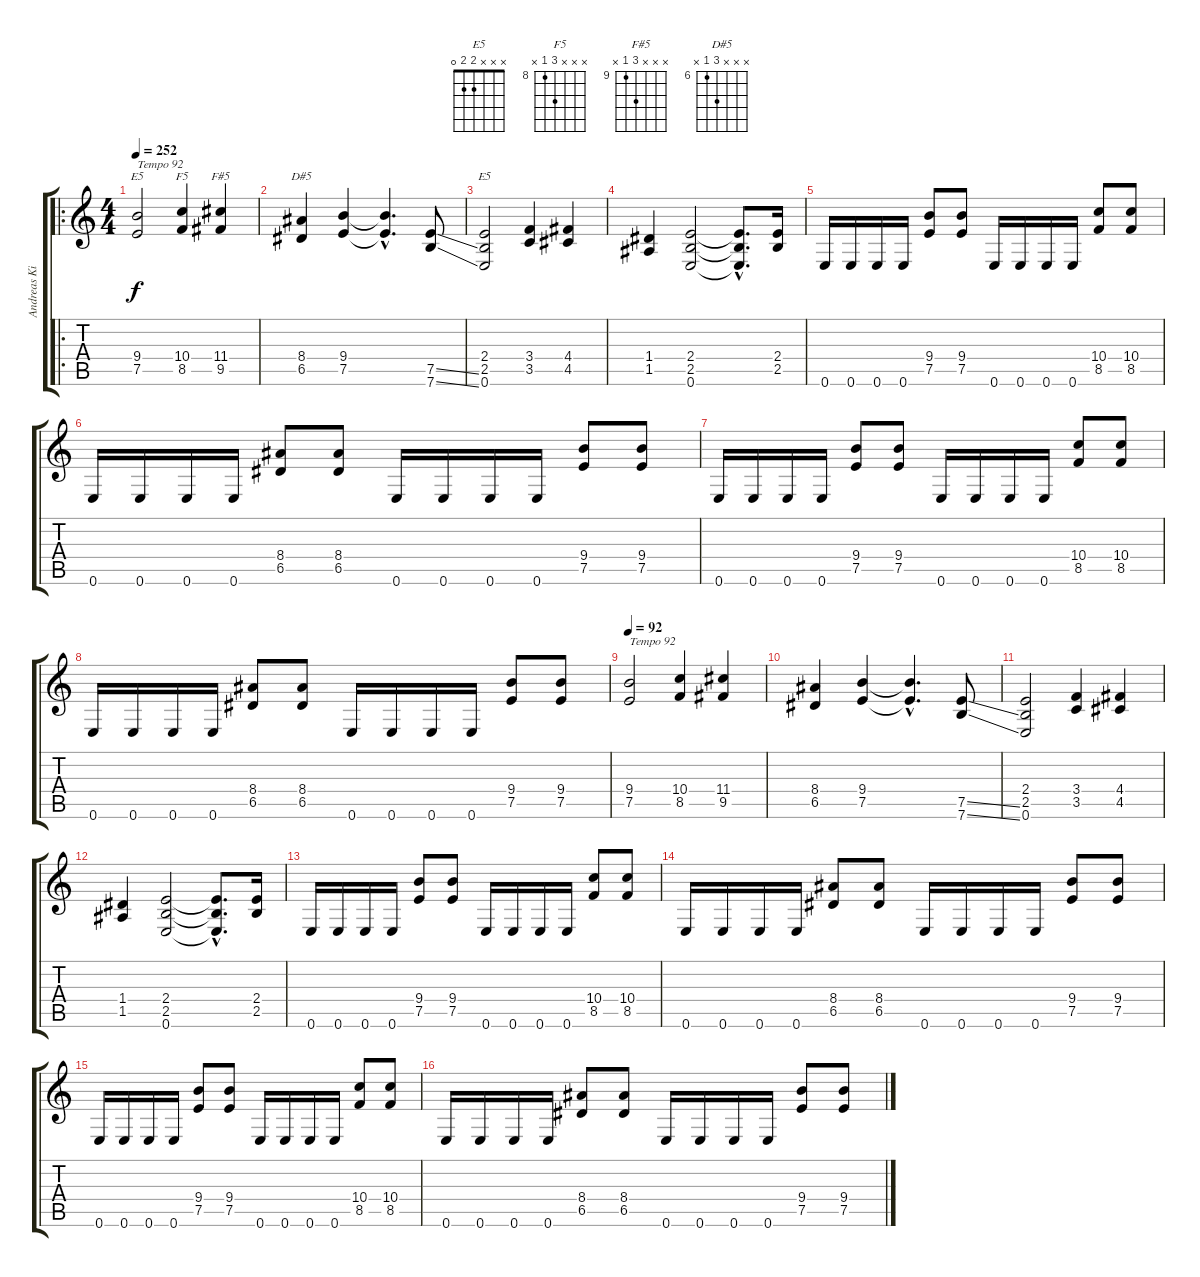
\track ("Andreas Kisser" "Andreas Ki") {instrument overdrivenguitar}
\staff {score tabs}
\tuning (E4 B3 G3 D3 A2 E2) {hide}
\chord ("E5" x x x 9 7 x) {firstfret 7}
\chord ("F5" x x x 10 8 x) {firstfret 8}
\chord ("F#5" x x x 11 9 x) {firstfret 9}
\chord ("D#5" x x x 8 6 x) {firstfret 6}
\chord ("E5" x x x 2 2 0)
\ro
\ts (4 4)
\tempo 252
\tempo 92
\tempo 252
\clef g2
\ks c
(9.4 7.5).2{ch "E5" txt "Tempo 92" dy f instrument overdrivenguitar} (10.4 8.5).4{ch "F5"} (11.4 9.5).4{ch "F#5"} |
(8.4 6.5).4{ch "D#5"} (9.4 7.5).4 (9.4{hac t} 7.5{hac t}).4{d} (7.5{ss} 7.6{ss}).8 |
(2.4 2.5 0.6).2{ch "E5"} (3.4 3.5).4 (4.4 4.5).4 |
(1.4 1.5).4 (2.4 2.5 0.6).2 (2.4{hac t} 2.5{hac t} 0.6{hac t}).8{d} (2.4 2.5).16 |
0.6.16 0.6.16 0.6.16 0.6.16 (9.4 7.5).8 (9.4 7.5).8 0.6.16 0.6.16 0.6.16 0.6.16 (10.4 8.5).8 (10.4 8.5).8 |
0.6.16 0.6.16 0.6.16 0.6.16 (8.4 6.5).8 (8.4 6.5).8 0.6.16 0.6.16 0.6.16 0.6.16 (9.4 7.5).8 (9.4 7.5).8 |
0.6.16 0.6.16 0.6.16 0.6.16 (9.4 7.5).8 (9.4 7.5).8 0.6.16 0.6.16 0.6.16 0.6.16 (10.4 8.5).8 (10.4 8.5).8 |
0.6.16 0.6.16 0.6.16 0.6.16 (8.4 6.5).8 (8.4 6.5).8 0.6.16 0.6.16 0.6.16 0.6.16 (9.4 7.5).8 (9.4 7.5).8 |
\tempo 92
(9.4 7.5).2{txt "Tempo 92"} (10.4 8.5).4 (11.4 9.5).4 |
(8.4 6.5).4 (9.4 7.5).4 (9.4{hac t} 7.5{hac t}).4{d} (7.5{ss} 7.6{ss}).8 |
(2.4 2.5 0.6).2 (3.4 3.5).4 (4.4 4.5).4 |
(1.4 1.5).4 (2.4 2.5 0.6).2 (2.4{hac t} 2.5{hac t} 0.6{hac t}).8{d} (2.4 2.5).16 |
0.6.16 0.6.16 0.6.16 0.6.16 (9.4 7.5).8 (9.4 7.5).8 0.6.16 0.6.16 0.6.16 0.6.16 (10.4 8.5).8 (10.4 8.5).8 |
0.6.16 0.6.16 0.6.16 0.6.16 (8.4 6.5).8 (8.4 6.5).8 0.6.16 0.6.16 0.6.16 0.6.16 (9.4 7.5).8 (9.4 7.5).8 |
0.6.16 0.6.16 0.6.16 0.6.16 (9.4 7.5).8 (9.4 7.5).8 0.6.16 0.6.16 0.6.16 0.6.16 (10.4 8.5).8 (10.4 8.5).8 |
0.6.16 0.6.16 0.6.16 0.6.16 (8.4 6.5).8 (8.4 6.5).8 0.6.16 0.6.16 0.6.16 0.6.16 (9.4 7.5).8 (9.4 7.5).8
